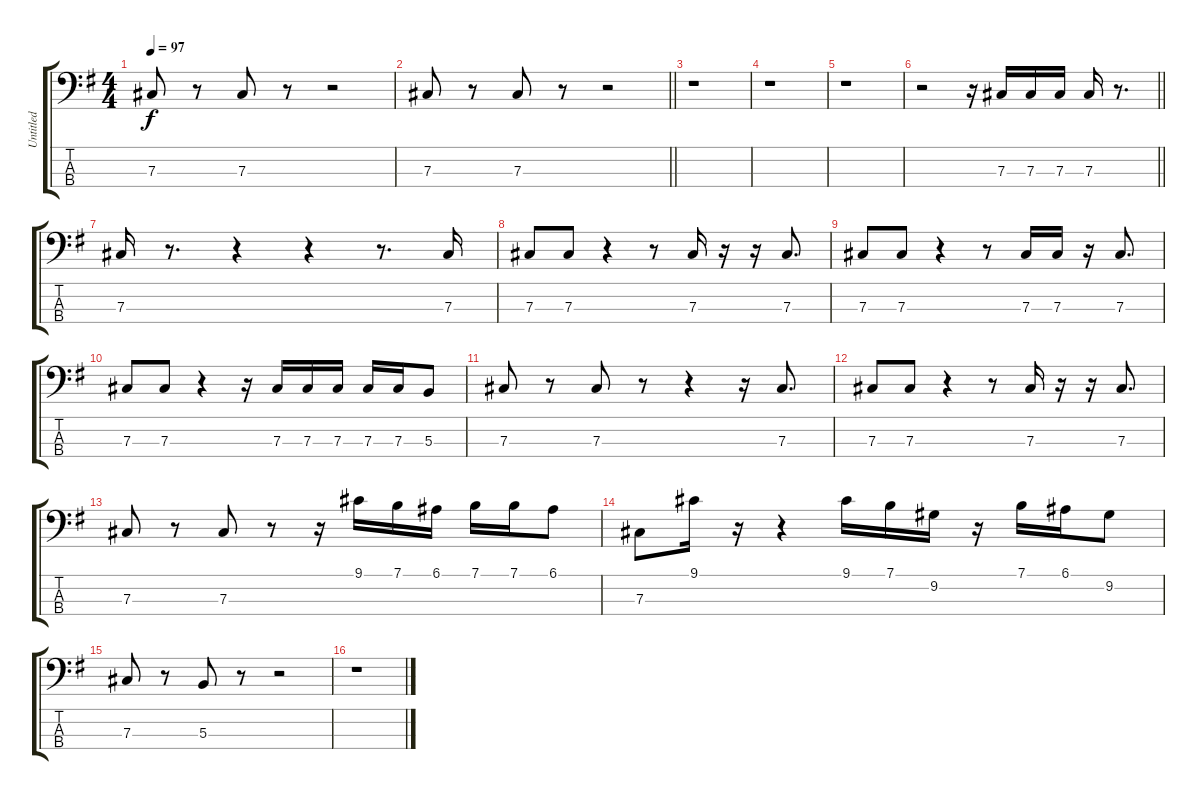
\track ("Untitled" "Untitled") {instrument electricbassfinger}
\staff {score tabs}
\tuning (E2 B1 Gb1 Db1) {hide}
\ts (4 4)
\tempo 97
\clef f4
\ks g
7.3.8{dy f instrument electricbassfinger} r.8 7.3.8 r.8 r.2 |
\barLineRight lightlight
7.3.8 r.8 7.3.8 r.8 r.2 |
\section ("" " ")
r.1 |
r.1 |
r.1 |
\barLineRight lightlight
r.2 r.16 7.3.16 7.3.16 7.3.16 7.3.16 r.8{d} |
\section ("" " ")
7.3.16 r.8{d} r.4 r.4 r.8{d} 7.3.16 |
7.3.8 7.3.8 r.4 r.8 7.3.16 r.16 r.16 7.3.8{d} |
7.3.8 7.3.8 r.4 r.8 7.3.16 7.3.16 r.16 7.3.8{d} |
7.3.8 7.3.8 r.4 r.16 7.3.16 7.3.16 7.3.16 7.3.16 7.3.16 5.3.8 |
7.3.8 r.8 7.3.8 r.8 r.4 r.16 7.3.8{d} |
7.3.8 7.3.8 r.4 r.8 7.3.16 r.16 r.16 7.3.8{d} |
7.3.8 r.8 7.3.8 r.8 r.16 9.1.16 7.1.16 6.1.16 7.1.16 7.1.16 6.1.8 |
7.3.8 9.1.16 r.16 r.4 9.1.16 7.1.16 9.2.16 r.16 7.1.16 6.1.16 9.2.8 |
7.3.8 r.8 5.3.8 r.8 r.2 |
r.1
